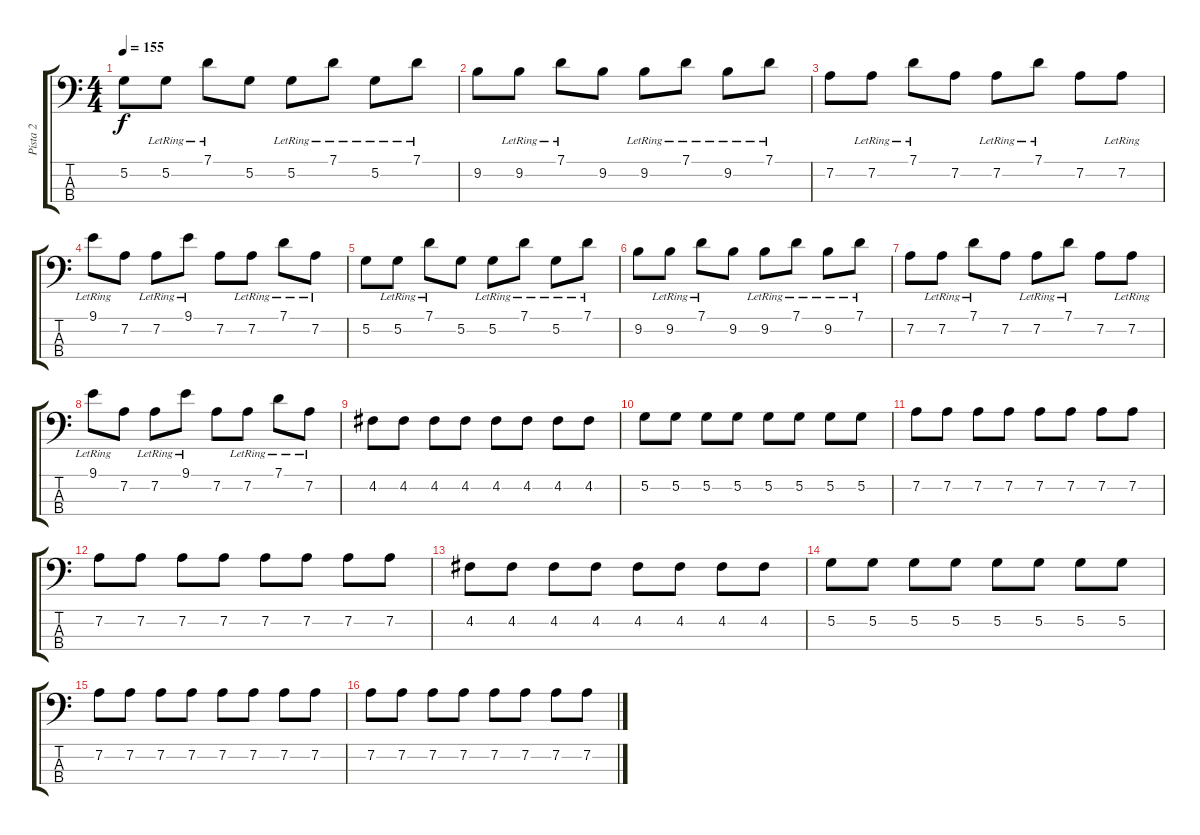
\track ("Pista 2" "Pista 2") {instrument electricbassfinger}
\staff {score tabs}
\tuning (G2 D2 A1 E1) {hide}
\ts (4 4)
\tempo 155
\clef f4
\ks c
5.2.8{dy f} 5.2{lr}.8 7.1{lr}.8 5.2.8 5.2{lr}.8 7.1{lr}.8 5.2{lr}.8 7.1{lr}.8 |
9.2.8 9.2{lr}.8 7.1{lr}.8 9.2.8 9.2{lr}.8 7.1{lr}.8 9.2{lr}.8 7.1{lr}.8 |
7.2.8 7.2{lr}.8 7.1{lr}.8 7.2.8 7.2{lr}.8 7.1{lr}.8 7.2.8 7.2{lr}.8 |
9.1{lr}.8 7.2.8 7.2{lr}.8 9.1{lr}.8 7.2.8 7.2{lr}.8 7.1{lr}.8 7.2{lr}.8 |
5.2.8 5.2{lr}.8 7.1{lr}.8 5.2.8 5.2{lr}.8 7.1{lr}.8 5.2{lr}.8 7.1{lr}.8 |
9.2.8 9.2{lr}.8 7.1{lr}.8 9.2.8 9.2{lr}.8 7.1{lr}.8 9.2{lr}.8 7.1{lr}.8 |
7.2.8 7.2{lr}.8 7.1{lr}.8 7.2.8 7.2{lr}.8 7.1{lr}.8 7.2.8 7.2{lr}.8 |
9.1{lr}.8 7.2.8 7.2{lr}.8 9.1{lr}.8 7.2.8 7.2{lr}.8 7.1{lr}.8 7.2{lr}.8 |
4.2.8 4.2.8 4.2.8 4.2.8 4.2.8 4.2.8 4.2.8 4.2.8 |
5.2.8 5.2.8 5.2.8 5.2.8 5.2.8 5.2.8 5.2.8 5.2.8 |
7.2.8 7.2.8 7.2.8 7.2.8 7.2.8 7.2.8 7.2.8 7.2.8 |
7.2.8 7.2.8 7.2.8 7.2.8 7.2.8 7.2.8 7.2.8 7.2.8 |
4.2.8 4.2.8 4.2.8 4.2.8 4.2.8 4.2.8 4.2.8 4.2.8 |
5.2.8 5.2.8 5.2.8 5.2.8 5.2.8 5.2.8 5.2.8 5.2.8 |
7.2.8 7.2.8 7.2.8 7.2.8 7.2.8 7.2.8 7.2.8 7.2.8 |
7.2.8 7.2.8 7.2.8 7.2.8 7.2.8 7.2.8 7.2.8 7.2.8
